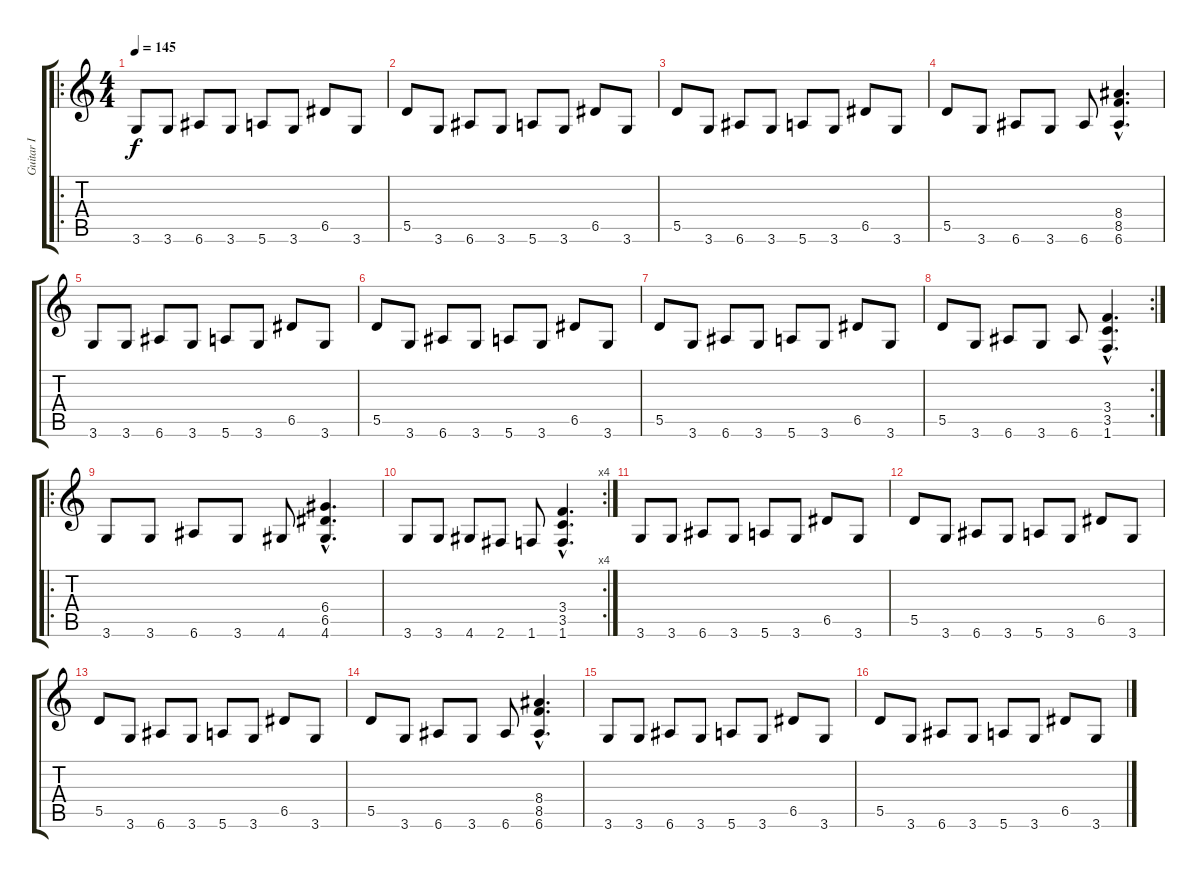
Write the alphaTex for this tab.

\track ("Guitar I" "Guitar I") {instrument overdrivenguitar}
\staff {score tabs}
\tuning (E4 B3 G3 D3 A2 E2) {hide}
\ro
\ts (4 4)
\tempo 145
\clef g2
\ks c
3.6.8{dy f} 3.6.8 6.6.8 3.6.8 5.6.8 3.6.8 6.5.8 3.6.8 |
5.5.8 3.6.8 6.6.8 3.6.8 5.6.8 3.6.8 6.5.8 3.6.8 |
5.5.8 3.6.8 6.6.8 3.6.8 5.6.8 3.6.8 6.5.8 3.6.8 |
5.5.8 3.6.8 6.6.8 3.6.8 6.6.8 (8.4{hac} 8.5{hac} 6.6{hac}).4{d} |
3.6.8 3.6.8 6.6.8 3.6.8 5.6.8 3.6.8 6.5.8 3.6.8 |
5.5.8 3.6.8 6.6.8 3.6.8 5.6.8 3.6.8 6.5.8 3.6.8 |
5.5.8 3.6.8 6.6.8 3.6.8 5.6.8 3.6.8 6.5.8 3.6.8 |
\rc 2
5.5.8 3.6.8 6.6.8 3.6.8 6.6.8 (3.4{hac} 3.5{hac} 1.6{hac}).4{d} |
\ro
3.6.8 3.6.8 6.6.8 3.6.8 4.6.8 (6.4{hac} 6.5{hac} 4.6{hac}).4{d} |
\rc 4
3.6.8 3.6.8 4.6.8 2.6.8 1.6.8 (3.4{hac} 3.5{hac} 1.6{hac}).4{d} |
3.6.8 3.6.8 6.6.8 3.6.8 5.6.8 3.6.8 6.5.8 3.6.8 |
5.5.8 3.6.8 6.6.8 3.6.8 5.6.8 3.6.8 6.5.8 3.6.8 |
5.5.8 3.6.8 6.6.8 3.6.8 5.6.8 3.6.8 6.5.8 3.6.8 |
5.5.8 3.6.8 6.6.8 3.6.8 6.6.8 (8.4{hac} 8.5{hac} 6.6{hac}).4{d} |
3.6.8 3.6.8 6.6.8 3.6.8 5.6.8 3.6.8 6.5.8 3.6.8 |
5.5.8 3.6.8 6.6.8 3.6.8 5.6.8 3.6.8 6.5.8 3.6.8
